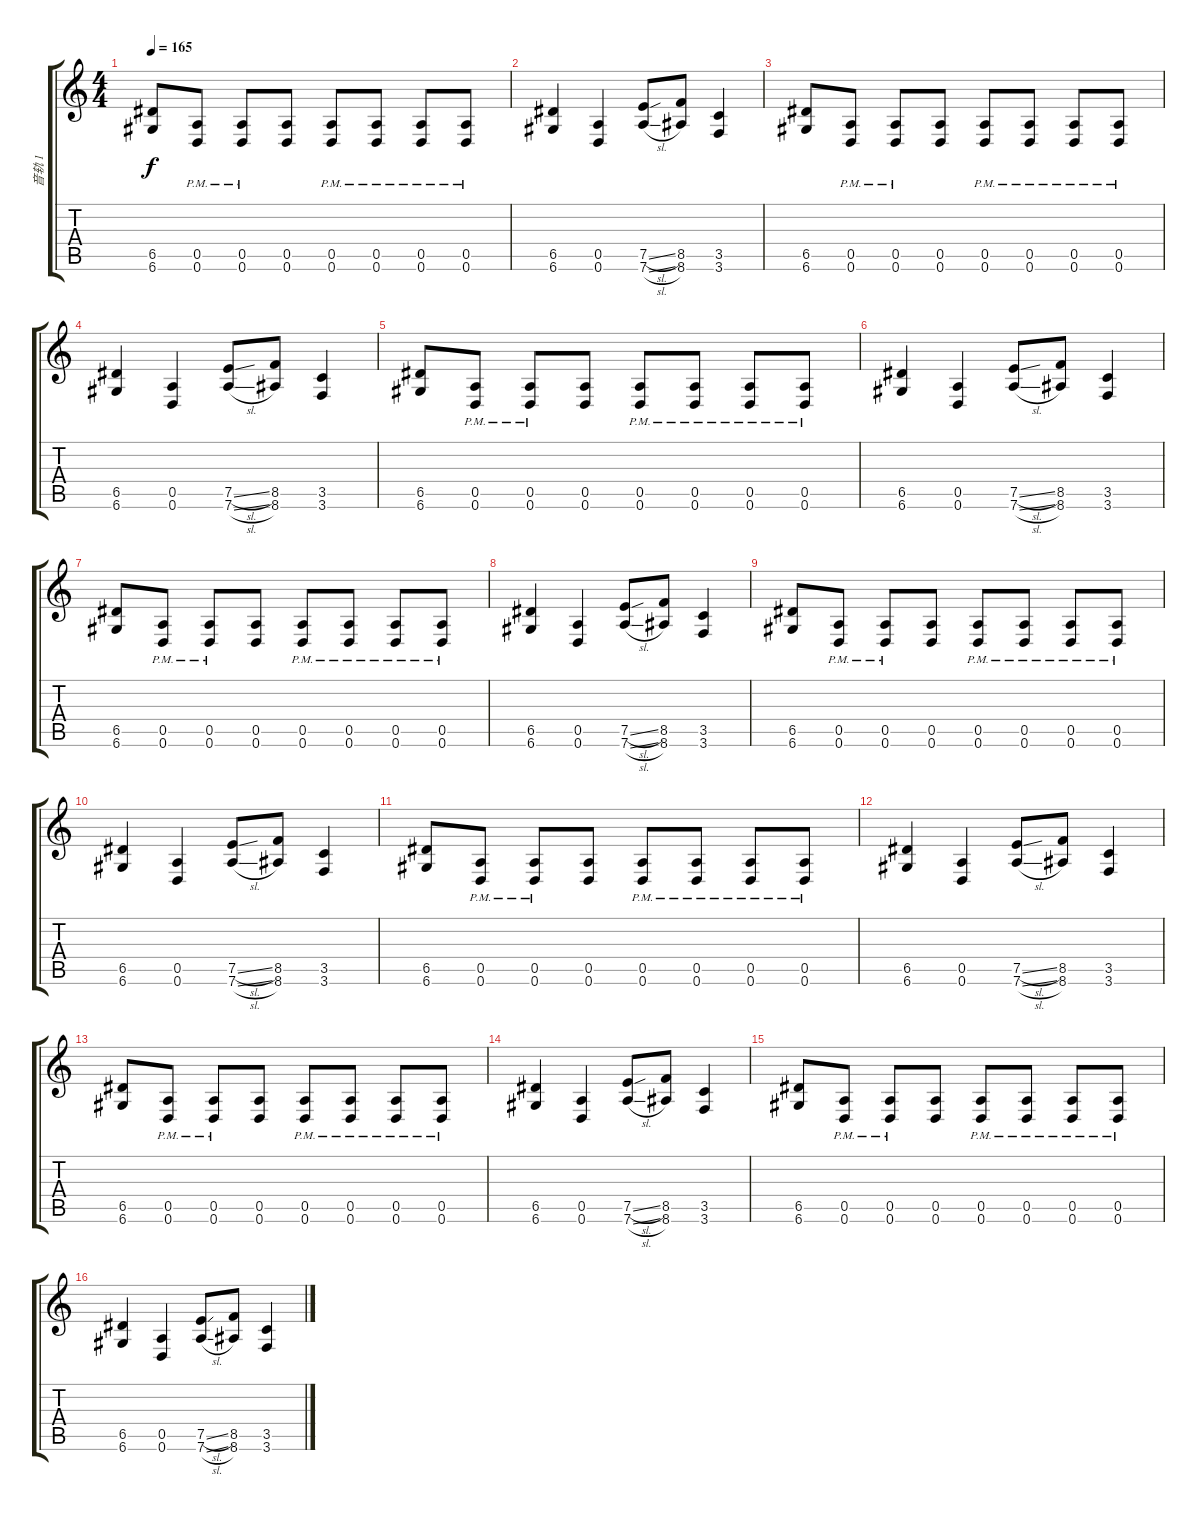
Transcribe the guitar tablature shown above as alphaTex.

\track ("音轨 1" "音轨 1") {instrument distortionguitar}
\staff {score tabs}
\tuning (E4 B3 G3 D3 A2 D2) {hide}
\ts (4 4)
\tempo 165
\clef g2
\ks c
(6.5 6.6).8{dy f} (0.5{pm} 0.6{pm}).8 (0.5{pm} 0.6{pm}).8 (0.5 0.6).8 (0.5{pm} 0.6{pm}).8 (0.5{pm} 0.6{pm}).8 (0.5{pm} 0.6{pm}).8 (0.5{pm} 0.6{pm}).8 |
(6.5 6.6).4 (0.5 0.6).4 (7.5{sl} 7.6{sl}).8 (8.5 8.6).8 (3.5 3.6).4 |
(6.5 6.6).8 (0.5{pm} 0.6{pm}).8 (0.5{pm} 0.6{pm}).8 (0.5 0.6).8 (0.5{pm} 0.6{pm}).8 (0.5{pm} 0.6{pm}).8 (0.5{pm} 0.6{pm}).8 (0.5{pm} 0.6{pm}).8 |
(6.5 6.6).4 (0.5 0.6).4 (7.5{sl} 7.6{sl}).8 (8.5 8.6).8 (3.5 3.6).4 |
(6.5 6.6).8 (0.5{pm} 0.6{pm}).8 (0.5{pm} 0.6{pm}).8 (0.5 0.6).8 (0.5{pm} 0.6{pm}).8 (0.5{pm} 0.6{pm}).8 (0.5{pm} 0.6{pm}).8 (0.5{pm} 0.6{pm}).8 |
(6.5 6.6).4 (0.5 0.6).4 (7.5{sl} 7.6{sl}).8 (8.5 8.6).8 (3.5 3.6).4 |
(6.5 6.6).8 (0.5{pm} 0.6{pm}).8 (0.5{pm} 0.6{pm}).8 (0.5 0.6).8 (0.5{pm} 0.6{pm}).8 (0.5{pm} 0.6{pm}).8 (0.5{pm} 0.6{pm}).8 (0.5{pm} 0.6{pm}).8 |
(6.5 6.6).4 (0.5 0.6).4 (7.5{sl} 7.6{sl}).8 (8.5 8.6).8 (3.5 3.6).4 |
(6.5 6.6).8 (0.5{pm} 0.6{pm}).8 (0.5{pm} 0.6{pm}).8 (0.5 0.6).8 (0.5{pm} 0.6{pm}).8 (0.5{pm} 0.6{pm}).8 (0.5{pm} 0.6{pm}).8 (0.5{pm} 0.6{pm}).8 |
(6.5 6.6).4 (0.5 0.6).4 (7.5{sl} 7.6{sl}).8 (8.5 8.6).8 (3.5 3.6).4 |
(6.5 6.6).8 (0.5{pm} 0.6{pm}).8 (0.5{pm} 0.6{pm}).8 (0.5 0.6).8 (0.5{pm} 0.6{pm}).8 (0.5{pm} 0.6{pm}).8 (0.5{pm} 0.6{pm}).8 (0.5{pm} 0.6{pm}).8 |
(6.5 6.6).4 (0.5 0.6).4 (7.5{sl} 7.6{sl}).8 (8.5 8.6).8 (3.5 3.6).4 |
(6.5 6.6).8 (0.5{pm} 0.6{pm}).8 (0.5{pm} 0.6{pm}).8 (0.5 0.6).8 (0.5{pm} 0.6{pm}).8 (0.5{pm} 0.6{pm}).8 (0.5{pm} 0.6{pm}).8 (0.5{pm} 0.6{pm}).8 |
(6.5 6.6).4 (0.5 0.6).4 (7.5{sl} 7.6{sl}).8 (8.5 8.6).8 (3.5 3.6).4 |
(6.5 6.6).8 (0.5{pm} 0.6{pm}).8 (0.5{pm} 0.6{pm}).8 (0.5 0.6).8 (0.5{pm} 0.6{pm}).8 (0.5{pm} 0.6{pm}).8 (0.5{pm} 0.6{pm}).8 (0.5{pm} 0.6{pm}).8 |
(6.5 6.6).4 (0.5 0.6).4 (7.5{sl} 7.6{sl}).8 (8.5 8.6).8 (3.5 3.6).4
